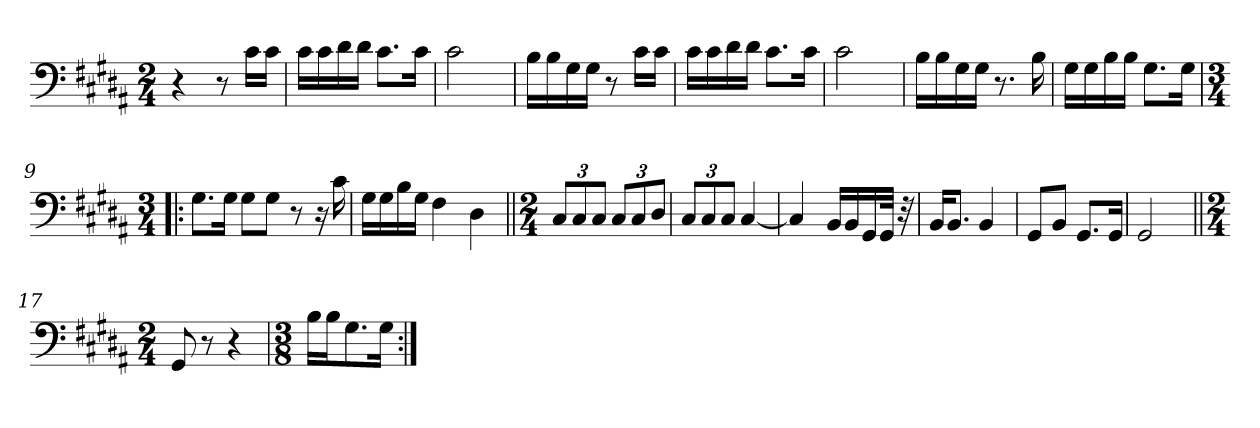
**kern
*part1
*staff1
*clefF4
*k[f#c#g#d#a#]
*M2/4
=1
4r
8r
16c#\LL
16c#\JJ
=2
16c#\LL
16c#\
16d#\
16d#\JJ
8.c#\L
16c#\Jk
=3
2c#\
=4
16B\LL
16B\
16G#\
16G#\JJ
8r
16c#\LL
16c#\JJ
=5
16c#\LL
16c#\
16d#\
16d#\JJ
8.c#\L
16c#\Jk
=6
2c#\
=7
16B\LL
16B\
16G#\
16G#\JJ
8.r
16B\
=8
16G#\LL
16G#\
16B\
16B\JJ
8.G#\L
16G#\Jk
=9!|:
*M3/4
8.G#\L
16G#\Jk
8G#\L
8G#\J
8r
16r
16c#\
=10
16G#\LL
16G#\
16B\
16G#\JJ
4F#\
4D#\
=11||
*M2/4
12C#/L
12C#/
12C#/J
12C#/L
12C#/
12D#/J
=12
12C#/L
12C#/
12C#/J
[4C#/
=13
4C#/]
16BB/LL
16BB/
16GG#/
32GG#/JJk
32r
=14
16BB/KL
8.BB/J
4BB/
=15
8GG#/L
8BB/J
8.GG#/L
16GG#/Jk
=16
2GG#/
=17||
*M2/4
8GG#/
8r
4r
=18
*M3/8
16B\LL
16B\J
8.G#\
16G#\Jk
=:|!
*-
